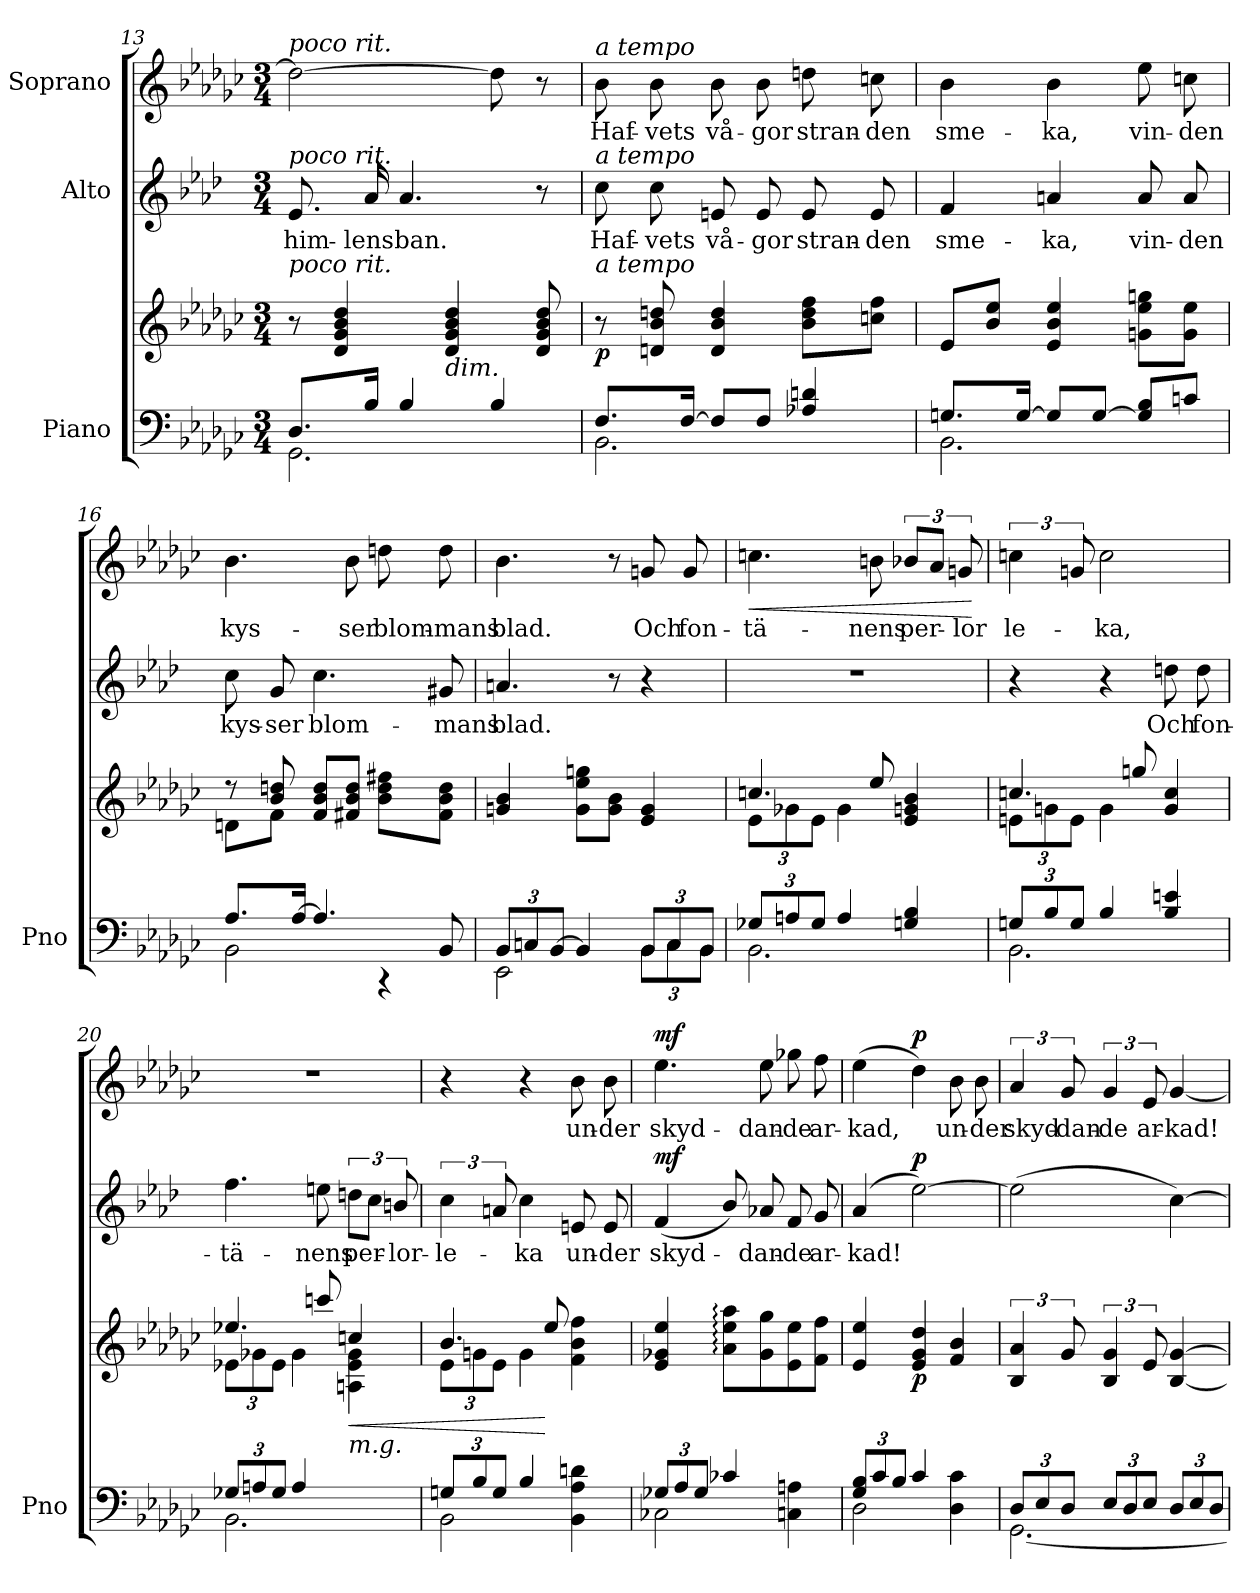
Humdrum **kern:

**kern	**kern	**dynam	**kern	**text	**dynam	**kern	**text	**dynam
*part3	*part3	*part3	*part2	*part2	*part2	*part1	*part1	*part1
*staff4	*staff3	*staff3/4	*staff2	*staff2	*staff2	*staff1	*staff1	*staff1
*I"Piano	*	*	*I"Alto	*	*	*I"Soprano	*	*
*I'Pno	*	*	*	*	*	*	*	*
!!LO:LB:g=z
*clefF4	*clefG2	*	*clefG2	*	*	*clefG2	*	*
*	*	*	*ITrd1c2	*	*	*	*	*
*k[b-e-a-d-g-c-]	*k[b-e-a-d-g-c-]	*	*k[b-e-a-d-g-c-]	*	*	*k[b-e-a-d-g-c-]	*	*
*M3/4	*M3/4	*	*M3/4	*	*	*M3/4	*	*
=13	=13	=13	=13	=13	=13	=13	=13	=13
*^	*	*	*	*	*	*	*	*
!	!	!	!	!	!	!	!LO:TX:a:i:t=poco rit.	!	!
!	!	!	!	!LO:TX:a:i:t=poco rit.	!	!	!	!	!
!	!	!LO:TX:a:i:t=poco rit.	!	!	!	!	!	!	!
!	!	!	!	!	!LO:LY:b	!	!	!	!
8.D-/L	2.GG-\	8r	.	8.d-/	him-	.	2dd-\_	.	.
.	.	4d-/ 4g-/ 4b-/ 4dd-/	.	.	.	.	.	.	.
!	!	!	!	!	!LO:LY:b	!	!	!	!
16B-/Jk	.	.	.	16g-/	-lens	.	.	.	.
!	!	!	!	!	!LO:LY:b	!	!	!	!
4B-/	.	.	.	4.g-/	ban.	.	.	.	.
!	!	!LO:TX:b:i:t=dim.	!	!	!	!	!	!	!
.	.	4d-/ 4g-/ 4b-/ 4dd-/	.	.	.	.	.	.	.
4B-/	.	.	.	.	.	.	8dd-\]	.	.
.	.	8d-/ 8g-/ 8b-/ 8dd-/	.	8r	.	.	8r	.	.
=14	=14	=14	=14	=14	=14	=14	=14	=14	=14
!	!	!	!	!	!	!	!LO:TX:a:i:t=a tempo	!	!
!	!	!	!	!LO:TX:a:i:t=a tempo	!	!	!	!	!
!	!	!LO:TX:a:i:t=a tempo	!	!	!	!	!	!	!
!	!	!	!LO:DY:b	!	!LO:LY:b	!	!	!LO:LY:b	!
8.F/L	2.BB-\	8r	p	8b-\	Haf-	.	8b-\	Haf-	.
!	!	!	!	!	!LO:LY:b	!	!	!LO:LY:b	!
.	.	8dn/ 8b-/ 8ddn/	.	8b-\	-vets	.	8b-\	-vets	.
[16F/Jk	.	.	.	.	.	.	.	.	.
!	!	!	!	!	!LO:LY:b	!	!	!LO:LY:b	!
8F/L]	.	4d/ 4b-/ 4dd/	.	8dn/	vå-	.	8b-\	vå-	.
!	!	!	!	!	!LO:LY:b	!	!	!LO:LY:b	!
8F/J	.	.	.	8d/	-gor	.	8b-\	-gor	.
!	!	!	!	!	!LO:LY:b	!	!	!LO:LY:b	!
4A-X/ 4dn/	.	8b-\ 8dd\ 8ff\L	.	8d/	stran-	.	8ddn\	stran-	.
!	!	!	!	!	!LO:LY:b	!	!	!LO:LY:b	!
.	.	8ccn\ 8ff\J	.	8d/	-den	.	8ccn\	-den	.
=15	=15	=15	=15	=15	=15	=15	=15	=15	=15
!	!	!	!	!	!LO:LY:b	!	!	!LO:LY:b	!
8.Gn/L	2.BB-\	8e-/L	.	4e-/	sme-	.	4b-\	sme-	.
.	.	8b-/ 8ee-/J	.	.	.	.	.	.	.
[16G/Jk	.	.	.	.	.	.	.	.	.
!	!	!	!	!	!LO:LY:b	!	!	!LO:LY:b	!
8G/L]	.	4e-/ 4b-/ 4ee-/	.	4gn/	-ka,	.	4b-\	-ka,	.
[8G/J	.	.	.	.	.	.	.	.	.
!	!	!	!	!	!LO:LY:b	!	!	!LO:LY:b	!
8G/] 8B-/L	.	8gn\ 8ee-\ 8ggn\L	.	8g/	vin-	.	8ee-\	vin-	.
!	!	!	!	!	!LO:LY:b	!	!	!LO:LY:b	!
8cn/J	.	8g\ 8ee-\J	.	8g/	-den	.	8ccn\	-den	.
!!LO:LB:g=z
=16	=16	=16	=16	=16	=16	=16	=16	=16	=16
*	*	*^	*	*	*	*	*	*	*
!	!	!	!	!	!	!LO:LY:b	!	!	!LO:LY:b	!
8.A-/L	2BB-\	8r	8dn\L	.	8b-\	kys-	.	4.b-\	kys-	.
!	!	!	!	!	!	!LO:LY:b	!	!	!	!
.	.	8b-/ 8ddn/	8f\J	.	8f/	-ser	.	.	.	.
[16A-/Jk	.	.	.	.	.	.	.	.	.	.
!	!	!	!	!	!	!LO:LY:b	!	!	!	!
4.A-/]	.	8f/ 8b-/ 8dd/L	4rAyy	.	4.b-\	blom-	.	.	.	.
!	!	!	!	!	!	!	!	!	!LO:LY:b	!
.	.	8f#X/ 8b-/ 8dd/J	.	.	.	.	.	8b-\	-ser	.
!	!	!	!	!	!	!	!	!	!LO:LY:b	!
.	4r	8b-\ 8dd\ 8ff#X\L	4reyy	.	.	.	.	8ddn\	blom-	.
!	!	!	!	!	!	!LO:LY:b	!	!	!LO:LY:b	!
8BB-/	.	8f#\ 8b-\ 8dd\J	.	.	8f#X/	-mans	.	8dd\	-mans	.
*	*	*v	*v	*	*	*	*	*	*	*
=17	=17	=17	=17	=17	=17	=17	=17	=17	=17
*Xbrackettup	*	*	*	*	*	*	*	*	*
!	!	!	!	!	!LO:LY:b	!	!	!LO:LY:b	!
12BB-/L	2EE-\	4gn/ 4b-/	.	4.gn/	blad.	.	4.b-\	blad.	.
12Cn/	.	.	.	.	.	.	.	.	.
[12BB-/J	.	.	.	.	.	.	.	.	.
4BB-/]	.	8g\ 8ee-\ 8ggn\L	.	.	.	.	.	.	.
.	.	8g\ 8b-\J	.	8r	.	.	8r	.	.
!	!	!	!	!	!	!	!	!LO:LY:b	!
12BB-/L	12BB-\L	4e-/ 4g/	.	4r	.	.	8gn/	Och	.
12C/	12C\	.	.	.	.	.	.	.	.
!	!	!	!	!	!	!	!	!LO:LY:b	!
.	.	.	.	.	.	.	8g/	fon-	.
12BB-/J	12BB-\J	.	.	.	.	.	.	.	.
=18	=18	=18	=18	=18	=18	=18	=18	=18	=18
*	*	*^	*	*	*	*	*	*	*
*	*	*	*Xbrackettup	*	*	*	*	*	*	*
!	!	!	!	!	!	!	!	!	!LO:LY:b	!LO:HP:b
12G-X/L	2.BB-\	4.ccn/	12e-\L	.	2.r	.	.	4.ccn\	-tä-	<
12An/	.	.	12g-X\	.	.	.	.	.	.	.
12G-/J	.	.	12e-\J	.	.	.	.	.	.	.
4A/	.	.	4g-\	.	.	.	.	.	.	.
!	!	!	!	!	!	!	!	!	!LO:LY:b	!
.	.	8ee-/	.	.	.	.	.	8bn\	-nens	.
!	!	!	!	!	!	!	!	!	!LO:LY:b	!
4Gn/ 4B-/	.	4e-/ 4gn/ 4b-/	4rAyy	.	.	.	.	12b-X/L	per-	.
.	.	.	.	.	.	.	.	12a-/J	.	.
!	!	!	!	!	!	!	!	!	!LO:LY:b	!
.	.	.	.	.	.	.	.	12gn/	-lor	.
*v	*v	*	*	*	*	*	*	*	*	*
*	*v	*v	*	*	*	*	*	*	*
.	.	.	.	.	.	.	.	[
!!LO:PB:g=z
=19	=19	=19	=19	=19	=19	=19	=19	=19
*^	*^	*	*	*	*	*	*	*
!	!	!	!	!	!	!	!	!	!LO:LY:b	!
12Gn/L	2.BB-\	4.ccn/	12en\L	.	4r	.	.	6ccn\	le-	.
12B-/	.	.	12gn\	.	.	.	.	.	.	.
12G/J	.	.	12e\J	.	.	.	.	12gn/	.	.
!	!	!	!	!	!	!	!	!	!LO:LY:b	!
4B-/	.	.	4g\	.	4r	.	.	2cc\	-ka,	.
.	.	8ggn/	.	.	.	.	.	.	.	.
!	!	!	!	!	!	!LO:LY:b	!	!	!	!
4B-/ 4en/	.	4g/ 4cc/	4rcyy	.	8ccn\	Och	.	.	.	.
!	!	!	!	!	!	!LO:LY:b	!	!	!	!
.	.	.	.	.	8cc\	fon-	.	.	.	.
=20	=20	=20	=20	=20	=20	=20	=20	=20	=20	=20
!	!	!	!	!	!	!LO:LY:b	!	!	!	!
12G-X/L	2.BB-\	4.ee-X/	12e-X\L	.	4.ee-\	-tä-	.	2.r	.	.
12An/	.	.	12g-X\	.	.	.	.	.	.	.
12G-/J	.	.	12e-\J	.	.	.	.	.	.	.
4A/	.	.	4g-\	.	.	.	.	.	.	.
!	!	!	!	!	!	!LO:LY:b	!	!	!	!
.	.	8cccn/	.	.	8ddn\	-nens	.	.	.	.
!	!	!LO:TX:b:i:t=m.g.	!	!	!	!	!	!	!	!
!	!	!	!	!LO:HP:b	!	!LO:LY:b	!	!	!	!
4ryy	.	4ccn/	4An\ 4e-\ 4g-\	<	12ccn\L	per-	.	.	.	.
.	.	.	.	.	12b-\J	.	.	.	.	.
!	!	!	!	!	!	!LO:LY:b	!	!	!	!
.	.	.	.	.	12an/	-lor-	.	.	.	.
=21	=21	=21	=21	=21	=21	=21	=21	=21	=21	=21
!	!	!	!	!	!	!LO:LY:b	!	!	!	!
12Gn/L	2BB-\	4.b-/	12e-\L	.	6b-\	-le-	.	4r	.	.
12B-/	.	.	12gn\	.	.	.	.	.	.	.
12G/J	.	.	12e-\J	.	12gn/	.	.	.	.	.
!	!	!	!	!	!	!LO:LY:b	!	!	!	!
4B-/	.	.	4g\	.	4b-\	-ka	.	4r	.	.
.	.	8ee-/	.	[	.	.	.	.	.	.
!	!	!	!	!	!	!LO:LY:b	!	!	!LO:LY:b	!
4ryy	4BB-\ 4A-\ 4dn\	4ryy	4f\ 4b-\ 4ff\	.	8dn/	un-	.	8b-\	un-	.
!	!	!	!	!	!	!LO:LY:b	!	!	!LO:LY:b	!
.	.	.	.	.	8d/	-der	.	8b-\	-der	.
*	*	*v	*v	*	*	*	*	*	*	*
!!LO:LB:g=z
=22	=22	=22	=22	=22	=22	=22	=22	=22	=22
!	!	!	!	!	!LO:LY:b	!LO:DY:a	!	!LO:LY:b	!LO:DY:a
12G-X/L	2C-X\	4e-/ 4g-X/ 4ee-/	.	(<4e-/	skyd-	mf	4.ee-\	skyd-	mf
12A-/	.	.	.	.	.	.	.	.	.
12G-/J	.	.	.	.	.	.	.	.	.
4c-X/	.	8a-\: 8ee-\: 8aa-\:L	.	8a-/)	.	.	.	.	.
!	!	!	!	!	!LO:LY:b	!	!	!LO:LY:b	!
.	.	8g-\ 8gg-\	.	8g-X/	-dan-	.	8ee-\	-dan-	.
!	!	!	!	!	!LO:LY:b	!	!	!LO:LY:b	!
4ryy	4Cn\ 4An\	8e-\ 8ee-\	.	8e-/	-de	.	8gg-X\	-de	.
!	!	!	!	!	!LO:LY:b	!	!	!LO:LY:b	!
.	.	8f\ 8ff\J	.	8f/	ar-	.	8ff\	ar-	.
=23	=23	=23	=23	=23	=23	=23	=23	=23	=23
!	!	!	!	!	!LO:LY:b	!	!	!LO:LY:b	!
12G-/ 12B-/L	2D-\	4e-/ 4ee-/	.	(>4g-/	-kad!	.	(>4ee-\	-kad,	.
12c-/	.	.	.	.	.	.	.	.	.
12B-/J	.	.	.	.	.	.	.	.	.
!	!	!	!LO:DY:b	!	!	!LO:DY:a	!	!	!LO:DY:a
4c-/	.	4e-/ 4g-/ 4dd-/	p	[2dd-\)	.	p	4dd-\)	.	p
!	!	!	!	!	!	!	!	!LO:LY:b	!
4ryy	4D-\ 4c-\	4f/ 4b-/	.	.	.	.	8b-\	un-	.
!	!	!	!	!	!	!	!	!LO:LY:b	!
.	.	.	.	.	.	.	8b-\	-der	.
=24	=24	=24	=24	=24	=24	=24	=24	=24	=24
*	*	*brackettup	*	*	*	*	*	*	*
!	!	!	!	!	!	!	!	!LO:LY:b	!
12D-/L	[2.GG-\	6B-/ 6a-/	.	(>2dd-\]	.	.	6a-/	skyd-	.
12E-/	.	.	.	.	.	.	.	.	.
!	!	!	!	!	!	!	!	!LO:LY:b	!
12D-/J	.	12g-/	.	.	.	.	12g-/	-dan-	.
!	!	!	!	!	!	!	!	!LO:LY:b	!
12E-/L	.	6B-/ 6g-/	.	.	.	.	6g-/	-de	.
12D-/	.	.	.	.	.	.	.	.	.
!	!	!	!	!	!	!	!	!LO:LY:b	!
12E-/J	.	12e-/	.	.	.	.	12e-/	ar-	.
!	!	!	!	!	!	!	!	!LO:LY:b	!
12D-/L	.	[4B-/ [4g-/	.	[4b-\)	.	.	[4g-/	-kad!	.
12E-/	.	.	.	.	.	.	.	.	.
12D-/J	.	.	.	.	.	.	.	.	.
*v	*v	*	*	*	*	*	*	*	*
=	=	=	=	=	=	=	=	=
*-	*-	*-	*-	*-	*-	*-	*-	*-
